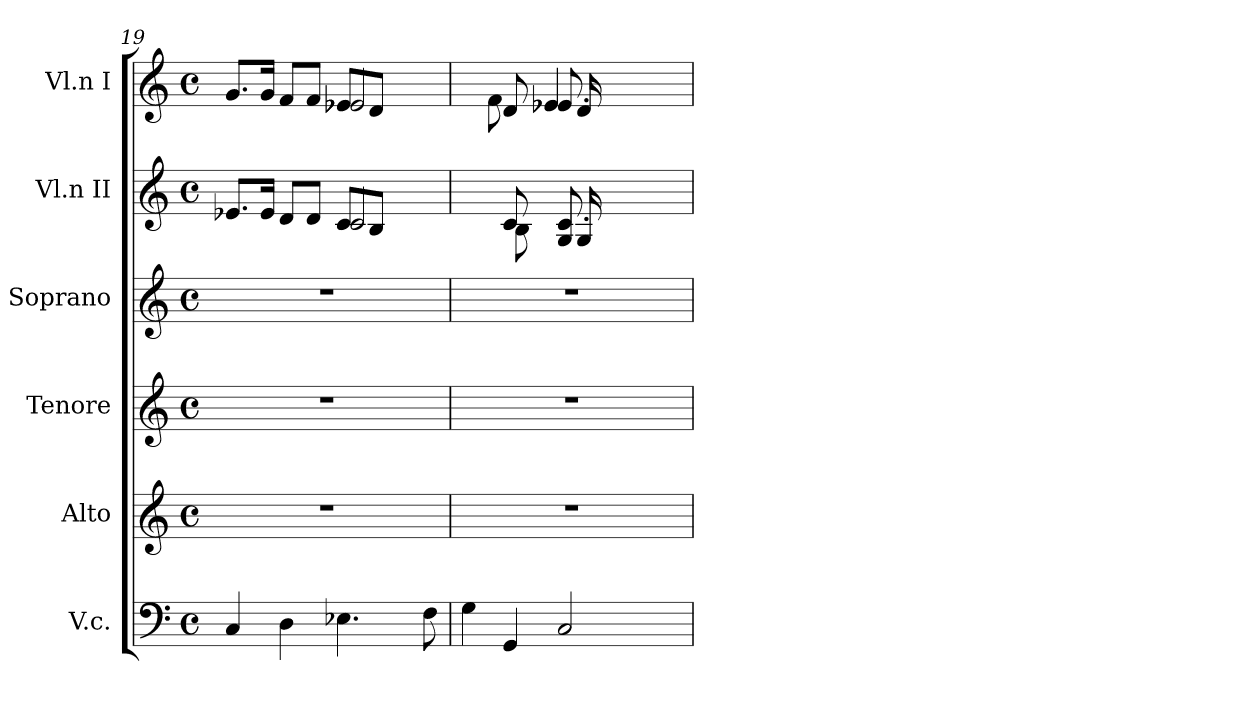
**kern	**kern	**kern	**kern	**kern	**kern
*part6	*part5	*part4	*part3	*part2	*part1
*staff6	*staff5	*staff4	*staff3	*staff2	*staff1
*I"V.c.	*I"Alto	*I"Tenore	*I"Soprano	*I"Vl.n II	*I"Vl.n I
*I'V.c.	*I'Alto	*I'Tenore	*I'Soprano	*I'Vl.n II	*I'Vl.n I
!!LO:LB:g=z
*clefF4	*clefG2	*clefG2	*clefG2	*clefG2	*clefG2
*k[]	*k[]	*k[]	*k[]	*k[]	*k[]
*C:	*C:	*C:	*C:	*C:	*C:
*M4/4	*M4/4	*M4/4	*M4/4	*M4/4	*M4/4
*met(c)	*met(c)	*met(c)	*met(c)	*met(c)	*met(c)
=19	=19	=19	=19	=19	=19
*	*	*	*	*^	*^
4C/	1r	1r	1r	8.e-X/L	2ryy	8.g/L	2ryy
.	.	.	.	16e-/Jk	.	16g/Jk	.
4D\	.	.	.	8d/L	.	8f/L	.
.	.	.	.	8d/J	.	8f/J	.
4.E-X\	.	.	.	8c/L	2c/	8e-X/L	2e-X/
.	.	.	.	8B/J	.	8d/J	.
.	.	.	.	4ryy	.	4ryy	.
8F\	.	.	.	.	.	.	.
=20	=20	=20	=20	=20	=20	=20	=20
*	*	*	*	*^	*^	*^	*^
4G\	1r	1r	1r	4ryy	4ryy	2ryy	2ryy	4ryy	4ryy	2ryy	2ryy
4GG/	.	.	.	8c/	8B\	.	.	8d/	8f\	.	.
.	.	.	.	4ryy	8ryy	.	.	4ryy	8ryy	.	.
2C/	.	.	.	.	8.c/	16G/	4G/	.	8.e-X/	16d/	4e-/
.	.	.	.	.	.	4ryy	.	.	.	4ryy	.
.	.	.	.	4.ryy	.	.	.	4.ryy	.	.	.
.	.	.	.	.	4ryy	.	.	.	4ryy	.	.
.	.	.	.	.	.	.	4ryy	.	.	.	4ryy
.	.	.	.	.	.	8.ryy	.	.	.	8.ryy	.
.	.	.	.	.	16ryy	.	.	.	16ryy	.	.
*	*	*	*	*v	*v	*v	*v	*	*	*	*
*	*	*	*	*	*v	*v	*v	*v
=	=	=	=	=	=
*-	*-	*-	*-	*-	*-
